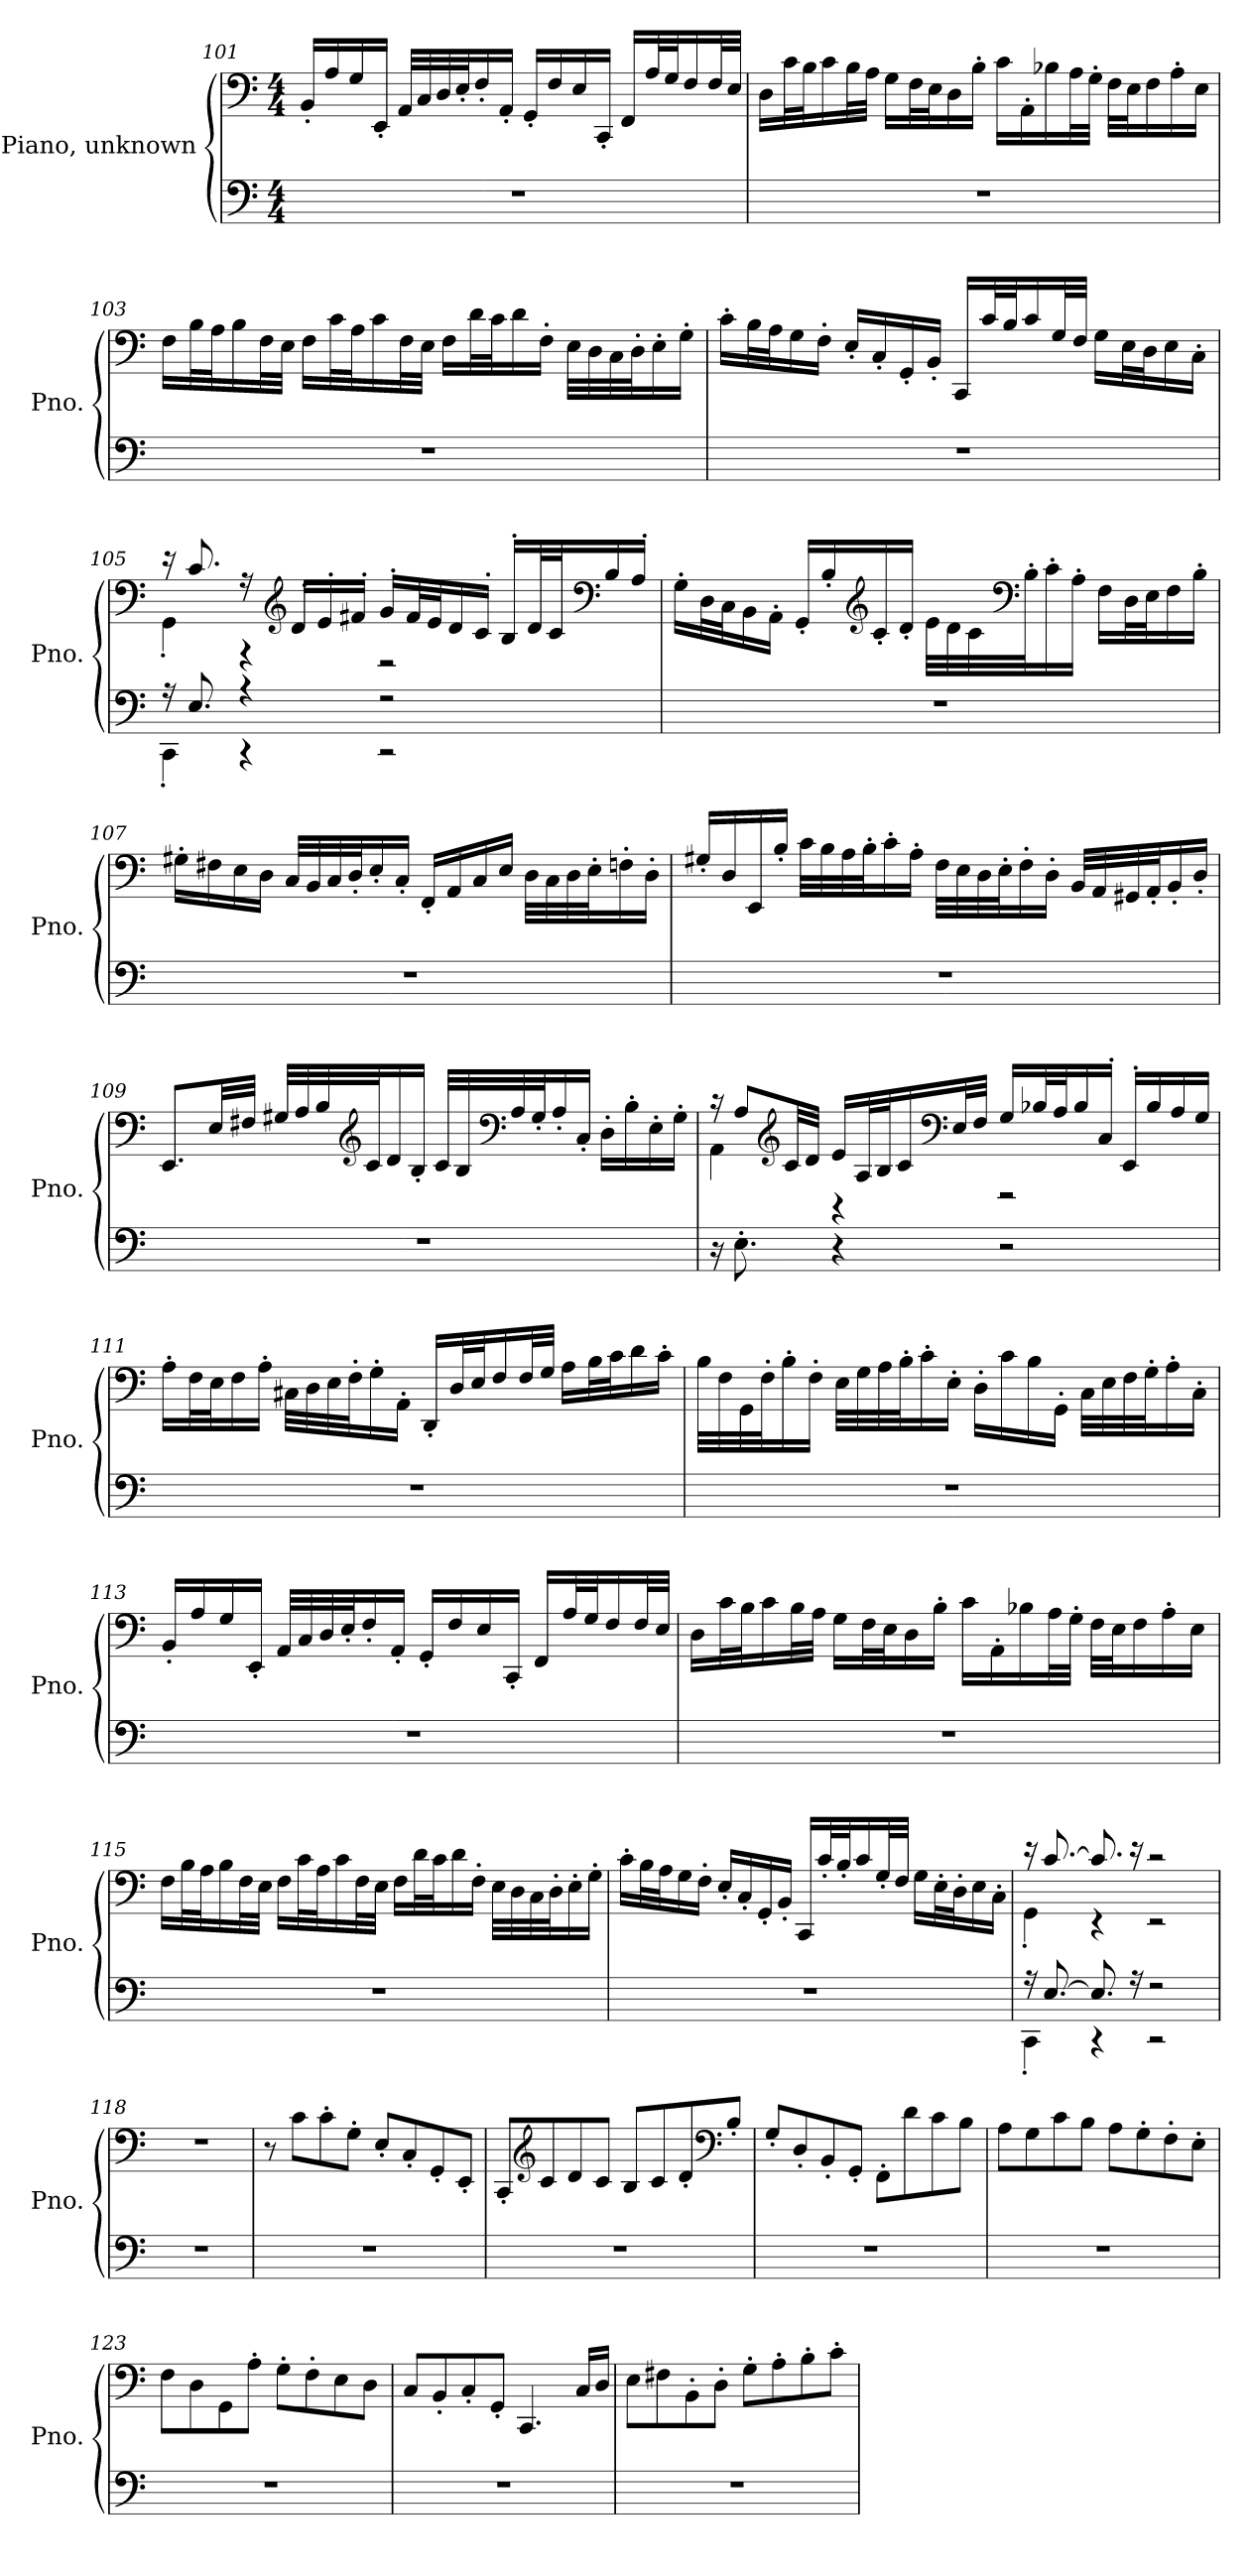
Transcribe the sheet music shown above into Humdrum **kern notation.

**kern	**kern
*part1	*part1
*staff2	*staff1
*I"Piano, unknown	*
*I'Pno.	*
*clefF4	*clefF4
*k[]	*k[]
*M4/4	*M4/4
=101	=101
1r	16BB'/LL
.	16A/
.	16G/
.	16EE'/JJ
.	32AA/LLL
.	32C/
.	32D/
.	32E'/J
.	16F'/
.	16AA'/JJ
.	16GG'/LL
.	16F/
.	16E/
.	16CC'/JJ
.	16FF/LL
.	32A/L
.	32G/J
.	16F/
.	32F/L
.	32E/JJJ
!!LO:LB:g=z
=102	=102
1r	16D\LL
.	32c\L
.	32B\J
.	16c\
.	32B\L
.	32A\JJJ
.	16G\LL
.	32F\L
.	32E\J
.	16D\
.	16B'\JJ
.	16c\LL
.	16AA'\
.	16B-X\
.	32A\L
.	32G'\JJJ
.	32F\LLL
.	32E\J
.	16F\
.	16A'\
.	16E\JJ
=103	=103
1r	16F\LL
.	32B\L
.	32A\J
.	16B\
.	32F\L
.	32E\JJJ
.	16F\LL
.	32c\L
.	32A\J
.	16c\
.	32F\L
.	32E\JJJ
.	16F\LL
.	32d\L
.	32c\J
.	16d\
.	16F'\JJ
.	32E\LLL
.	32D\
.	32C\
.	32D'\J
.	16E'\
.	16G'\JJ
!!LO:PB:g=z
=104	=104
1r	16c'\LL
.	32B\L
.	32A\J
.	16G\
.	16F'\JJ
.	16E'/LL
.	16C'/
.	16GG'/
.	16BB'/JJ
.	16CC/LL
.	32c/L
.	32B/J
.	16c/
.	32G/L
.	32F/JJJ
.	16G\LL
.	32E\L
.	32D\J
.	16E\
.	16C'\JJ
=105	=105
*^	*^
16r	4CC'\	16r	4GG'\
8.E/	.	8.c/	.
4r	4r	16r	4r
*	*	*clefG2	*
.	.	16d'/LL	.
.	.	16e'/	.
.	.	16f#X'/JJ	.
2r	2r	16g'/LL	2r
.	.	32f#/L	.
.	.	32e/J	.
.	.	16d/	.
.	.	16c'/JJ	.
.	.	16B'/LL	.
.	.	32d/L	.
.	.	32c/J	.
*	*	*clefF4	*
.	.	16B/	.
.	.	16A'/JJ	.
*v	*v	*	*
*	*v	*v
!!LO:LB:g=z
=106	=106
1r	16G'\LL
.	32D\L
.	32C\J
.	16BB\
.	16AA'\JJ
.	16GG'/LL
.	16B'/
*	*clefG2
.	16c'/
.	16d'/JJ
.	32e\LLL
.	32d\
.	32c\
*	*clefF4
.	32B'\J
.	16c'\
.	16A'\JJ
.	16F\LL
.	32D\L
.	32E\J
.	16F\
.	16B'\JJ
=107	=107
1r	16G#X'\LL
.	16F#X\
.	16E\
.	16D\JJ
.	32C/LLL
.	32BB/
.	32C/
.	32D'/J
.	16E'/
.	16C'/JJ
.	16FF'/LL
.	16AA/
.	16C/
.	16E/JJ
.	32D\LLL
.	32C\
.	32D\
.	32E'\J
.	16Fn'\
.	16D'\JJ
!!LO:LB:g=z
=108	=108
1r	16G#X'/LL
.	16D/
.	16EE/
.	16B'/JJ
.	32c\LLL
.	32B\
.	32A\
.	32B'\J
.	16c'\
.	16A'\JJ
.	32F\LLL
.	32E\
.	32D\
.	32E'\J
.	16F'\
.	16D'\JJ
.	32BB/LLL
.	32AA/
.	32GG#X/
.	32AA'/J
.	16BB'/
.	16D'/JJ
!!LO:LB:g=z
=109	=109
1r	8.EE/L
.	32E/LL
.	32F#X/JJJ
.	32G#X/LLL
.	32A/
.	32B/
*	*clefG2
.	32c/J
.	16d/
.	16B'/JJ
.	32c/LLL
.	32B/
*	*clefF4
.	32A/
.	32G#'/J
.	16A'/
.	16C'/JJ
.	16D'\LL
.	16B'\
.	16E'\
.	16G#'\JJ
!!LO:LB:g=z
=110	=110
*	*^
16r	16r	4AA\
8.E'\	8A/L	.
*	*clefG2	*
.	32c/LL	.
.	32d/JJJ	.
4r	16e/LL	4r
.	32A/L	.
.	32B/J	.
.	16c/	.
*	*clefF4	*
.	32E/L	.
.	32F/JJJ	.
2r	16G/LL	2r
.	32B-X/L	.
.	32A/J	.
.	16B-/	.
.	16C'/JJ	.
.	16EE'/LL	.
.	16B-/	.
.	16A/	.
.	16G/JJ	.
*	*v	*v
=111	=111
1r	16A'\LL
.	32F\L
.	32E\J
.	16F\
.	16A'\JJ
.	32C#X\LLL
.	32D\
.	32E\
.	32F'\J
.	16G'\
.	16AA'\JJ
.	16DD'/LL
.	32D/L
.	32E/J
.	16F/
.	32F/L
.	32G/JJJ
.	16A\LL
.	32B\L
.	32c\J
.	16d\
.	16c'\JJ
!!LO:LB:g=z
=112	=112
1r	32B\LLL
.	32F\
.	32GG\
.	32F'\J
.	16B'\
.	16F'\JJ
.	32E\LLL
.	32G\
.	32A\
.	32B'\J
.	16c'\
.	16E'\JJ
.	16D'\LL
.	16c\
.	16B\
.	16GG'\JJ
.	32C\LLL
.	32E\
.	32F\
.	32G'\J
.	16A'\
.	16C'\JJ
=113	=113
1r	16BB'/LL
.	16A/
.	16G/
.	16EE'/JJ
.	32AA/LLL
.	32C/
.	32D/
.	32E'/J
.	16F'/
.	16AA'/JJ
.	16GG'/LL
.	16F/
.	16E/
.	16CC'/JJ
.	16FF/LL
.	32A/L
.	32G/J
.	16F/
.	32F/L
.	32E/JJJ
!!LO:PB:g=z
=114	=114
1r	16D\LL
.	32c\L
.	32B\J
.	16c\
.	32B\L
.	32A\JJJ
.	16G\LL
.	32F\L
.	32E\J
.	16D\
.	16B'\JJ
.	16c\LL
.	16AA'\
.	16B-X\
.	32A\L
.	32G'\JJJ
.	32F\LLL
.	32E\J
.	16F\
.	16A'\
.	16E\JJ
=115	=115
1r	16F\LL
.	32B\L
.	32A\J
.	16B\
.	32F\L
.	32E\JJJ
.	16F\LL
.	32c\L
.	32A\J
.	16c\
.	32F\L
.	32E\JJJ
.	16F\LL
.	32d\L
.	32c\J
.	16d\
.	16F'\JJ
.	32E\LLL
.	32D\
.	32C\
.	32D'\J
.	16E'\
.	16G'\JJ
!!LO:LB:g=z
=116	=116
1r	16c'\LL
.	32B\L
.	32A\J
.	16G\
.	16F'\JJ
.	16E'/LL
.	16C'/
.	16GG'/
.	16BB'/JJ
.	16CC/LL
.	32c'/L
.	32B'/J
.	16c/
.	32G'/L
.	32F/JJJ
.	16G\LL
.	32E'\L
.	32D'\J
.	16E\
.	16C'\JJ
=117	=117
*^	*^
16r	4CC'\	16r	4GG'\
[8.E/	.	[8.c/	.
8.E/]	4r	8.c/]	4r
16r	.	16r	.
2r	2r	2r	2r
*v	*v	*	*
*	*v	*v
=118	=118
1r	1r
=119	=119
1r	8r
.	8c\L
.	8c'\
.	8G'\J
.	8E'/L
.	8C'/
.	8GG'/
.	8EE'/J
!!LO:LB:g=z
=120	=120
1r	8CC'/L
*	*clefG2
.	8c/
.	8d/
.	8c/J
.	8B/L
.	8c/
.	8d'/
*	*clefF4
.	8B'/J
=121	=121
1r	8G'/L
.	8D'/
.	8BB'/
.	8GG'/J
.	8FF'\L
.	8d\
.	8c\
.	8B\J
=122	=122
1r	8A\L
.	8G\
.	8c\
.	8B\J
.	8A\L
.	8G'\
.	8F'\
.	8E'\J
=123	=123
1r	8F\L
.	8D\
.	8GG\
.	8A'\J
.	8G'\L
.	8F'\
.	8E\
.	8D\J
!!LO:LB:g=z
=124	=124
1r	8C/L
.	8BB'/
.	8C'/
.	8GG'/J
.	4.CC/
.	16C/LL
.	16D/JJ
=125	=125
1r	8E\L
.	8F#X\
.	8BB'\
.	8D'\J
.	8G'\L
.	8A'\
.	8B'\
.	8c'\J
=	=
*-	*-
